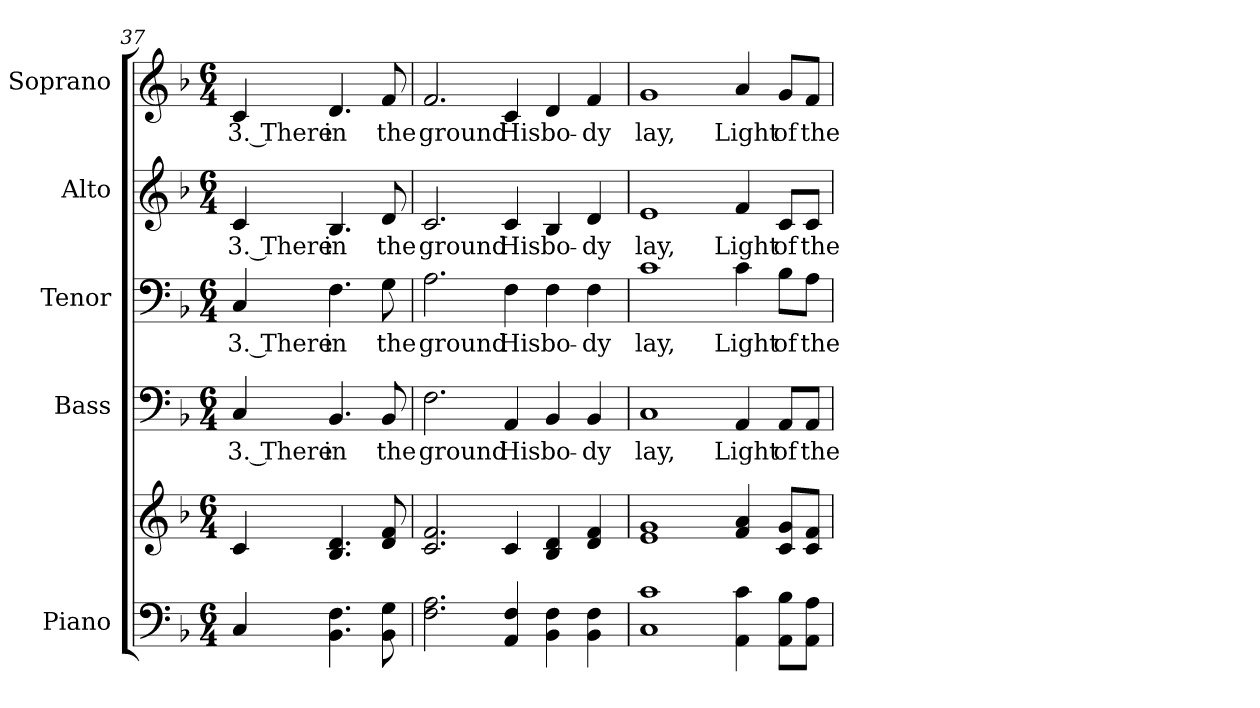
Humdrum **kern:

**kern	**kern	**kern	**text	**kern	**text	**kern	**text	**kern	**text
*part5	*part5	*part4	*part4	*part3	*part3	*part2	*part2	*part1	*part1
*staff6	*staff5	*staff4	*staff4	*staff3	*staff3	*staff2	*staff2	*staff1	*staff1
*I"Piano	*	*I"Bass	*	*I"Tenor	*	*I"Alto	*	*I"Soprano	*
*I'Pno.	*	*I'B.	*	*	*	*I'A.	*	*I'S.	*
*clefF4	*clefG2	*clefF4	*	*clefF4	*	*clefG2	*	*clefG2	*
*k[b-]	*k[b-]	*k[b-]	*	*k[b-]	*	*k[b-]	*	*k[b-]	*
*F:	*F:	*F:	*	*F:	*	*F:	*	*F:	*
*M6/4	*M6/4	*M6/4	*	*M6/4	*	*M6/4	*	*M6/4	*
=37	=37	=37	=37	=37	=37	=37	=37	=37	=37
!	!	!	!LO:LY:b:color=#000000	!	!	!	!	!	!
!	!	!	!	!	!LO:LY:b:color=#000000	!	!	!	!
!	!	!	!	!	!	!	!LO:LY:b:color=#000000	!	!
!	!	!	!	!	!	!	!	!	!LO:LY:b:color=#000000
4Ci/	4ci/	4Ci/	3. There	4Ci/	3. There	4ci/	3. There	4ci/	3. There
!	!	!	!LO:LY:b:color=#000000	!	!	!	!	!	!
!	!	!	!	!	!LO:LY:b:color=#000000	!	!	!	!
!	!	!	!	!	!	!	!LO:LY:b:color=#000000	!	!
!	!	!	!	!	!	!	!	!	!LO:LY:b:color=#000000
4.BB-i\ 4.Fi	4.B-i/ 4.di	4.BB-i/	in	4.Fi\	in	4.B-i/	in	4.di/	in
!	!	!	!LO:LY:b:color=#000000	!	!	!	!	!	!
!	!	!	!	!	!LO:LY:b:color=#000000	!	!	!	!
!	!	!	!	!	!	!	!LO:LY:b:color=#000000	!	!
!	!	!	!	!	!	!	!	!	!LO:LY:b:color=#000000
8BB-i\ 8Gi	8di/ 8fi	8BB-i/	the	8Gi\	the	8di/	the	8fi/	the
!!LO:PB:g=z
=38	=38	=38	=38	=38	=38	=38	=38	=38	=38
!	!	!	!LO:LY:b:color=#000000	!	!	!	!	!	!
!	!	!	!	!	!LO:LY:b:color=#000000	!	!	!	!
!	!	!	!	!	!	!	!LO:LY:b:color=#000000	!	!
!	!	!	!	!	!	!	!	!	!LO:LY:b:color=#000000
2.Fi\ 2.Ai	2.ci/ 2.fi	2.Fi\	ground	2.Ai\	ground	2.ci/	ground	2.fi/	ground
!	!	!	!LO:LY:b:color=#000000	!	!	!	!	!	!
!	!	!	!	!	!LO:LY:b:color=#000000	!	!	!	!
!	!	!	!	!	!	!	!LO:LY:b:color=#000000	!	!
!	!	!	!	!	!	!	!	!	!LO:LY:b:color=#000000
4AAi/ 4Fi	4ci/	4AAi/	His	4Fi\	His	4ci/	His	4ci/	His
!	!	!	!LO:LY:b:color=#000000	!	!	!	!	!	!
!	!	!	!	!	!LO:LY:b:color=#000000	!	!	!	!
!	!	!	!	!	!	!	!LO:LY:b:color=#000000	!	!
!	!	!	!	!	!	!	!	!	!LO:LY:b:color=#000000
4BB-i\ 4Fi	4B-i/ 4di	4BB-i/	bo-	4Fi\	bo-	4B-i/	bo-	4di/	bo-
!	!	!	!LO:LY:b:color=#000000	!	!	!	!	!	!
!	!	!	!	!	!LO:LY:b:color=#000000	!	!	!	!
!	!	!	!	!	!	!	!LO:LY:b:color=#000000	!	!
!	!	!	!	!	!	!	!	!	!LO:LY:b:color=#000000
4BB-i\ 4Fi	4di/ 4fi	4BB-i/	-dy	4Fi\	-dy	4di/	-dy	4fi/	-dy
=39	=39	=39	=39	=39	=39	=39	=39	=39	=39
!	!	!	!LO:LY:b:color=#000000	!	!	!	!	!	!
!	!	!	!	!	!LO:LY:b:color=#000000	!	!	!	!
!	!	!	!	!	!	!	!LO:LY:b:color=#000000	!	!
!	!	!	!	!	!	!	!	!	!LO:LY:b:color=#000000
1Ci 1ci	1ei 1gi	1Ci	lay,	1ci	lay,	1ei	lay,	1gi	lay,
!	!	!	!LO:LY:b:color=#000000	!	!	!	!	!	!
!	!	!	!	!	!LO:LY:b:color=#000000	!	!	!	!
!	!	!	!	!	!	!	!LO:LY:b:color=#000000	!	!
!	!	!	!	!	!	!	!	!	!LO:LY:b:color=#000000
4AAi\ 4ci	4fi/ 4ai	4AAi/	Light	4ci\	Light	4fi/	Light	4ai/	Light
!	!	!	!LO:LY:b:color=#000000	!	!	!	!	!	!
!	!	!	!	!	!LO:LY:b:color=#000000	!	!	!	!
!	!	!	!	!	!	!	!LO:LY:b:color=#000000	!	!
!	!	!	!	!	!	!	!	!	!LO:LY:b:color=#000000
8AAi\ 8B-i\L	8ci/ 8gi/L	8AAi/L	of	8B-i\L	of	8ci/L	of	8gi/L	of
!	!	!	!LO:LY:b:color=#000000	!	!	!	!	!	!
!	!	!	!	!	!LO:LY:b:color=#000000	!	!	!	!
!	!	!	!	!	!	!	!LO:LY:b:color=#000000	!	!
!	!	!	!	!	!	!	!	!	!LO:LY:b:color=#000000
8AAi\ 8Ai\J	8ci/ 8fi/J	8AAi/J	the	8Ai\J	the	8ci/J	the	8fi/J	the
=	=	=	=	=	=	=	=	=	=
*-	*-	*-	*-	*-	*-	*-	*-	*-	*-
